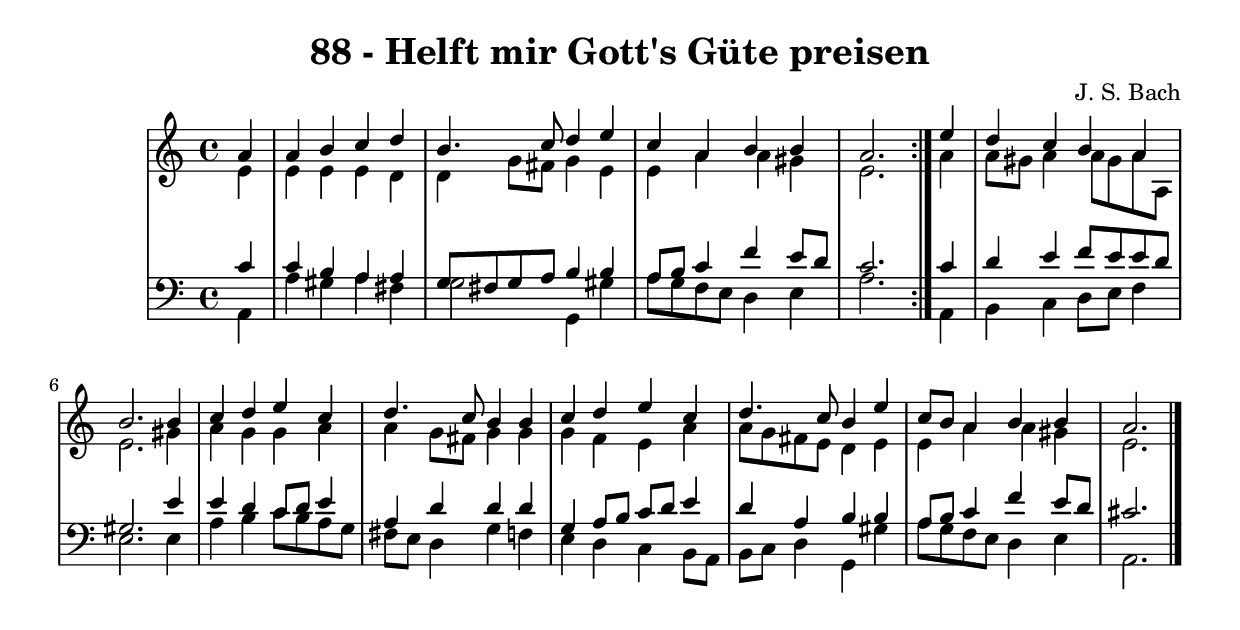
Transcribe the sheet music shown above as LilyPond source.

\version "2.10.33"

\header {
  title = "88 - Helft mir Gott's Güte preisen"
  composer = "J. S. Bach"
}


global = {
  \time 4/4
  \key a \minor
}


soprano = \relative c'' {
  \repeat volta 2 {
    \partial 4 a4 
    a4 b4 c4 d4 
    b4. c8 d4 e4 
    c4 a4 b4 b4 
    a2. } e'4 
  d4 c4 b4 a4   %5
  b2. b4 
  c4 d4 e4 c4 
  d4. c8 b4 b4 
  c4 d4 e4 c4 
  d4. c8 b4 e4   %10
  c8 b8 a4 b4 b4 
  a2. 
}

alto = \relative c' {
  \repeat volta 2 {
    \partial 4 e4 
    e4 e4 e4 d4 
    d4 g8 fis8 g4 e4 
    e4 a4 a4 gis4 
    e2. } a4
  a8 gis8 a4 a8 gis a8 a,8   %5
  e'2. gis4
  a4 g4 g4 a4
  a4 g8 fis8 g4 g4
  g4 f4 e4 a4
  a8 g8 fis8 e8 d4 e4  %10
  e4 a4 a4 gis4
  e2.
}

tenor = \relative c' {
  \repeat volta 2 {
    \partial 4 c4 
    c4 b4 a4 a4 
    g8 fis8 g8 a8 b4 b4 
    a8 b8 c4 f4 e8 d8 
    c2. } c4 
  d4 e4 f8 e8 e8 d8   %5
  gis,2. e'4 
  e4 d4 c8 d8 e4 
  a,4 d4 d4 d4 
  g,4 a8 b8 c8 d8 e4 
  d4 a4 b4 b4   %10
  a8 b8 c4 f4 e8 d8 
  cis2. 
}

baixo = \relative c {
  \repeat volta 2 {
    \partial 4 a4 
    a'4 gis4 a4 fis4 
    g2 g,4 gis'4 
    a8 g8 f8 e8 d4 e4 
    a2. } a,4 
  b4 c4 d8 e8 f4   %5
  e2. e4 
  a4 b4 c8 b8 a8 g8 
  fis8 e8 d4 g4 f4 
  e4 d4 c4 b8 a8 
  b8 c8 d4 g,4 gis'4   %10
  a8 g8 f8 e8 d4 e4 
  a,2. 
}

\score {
  <<
    \new StaffGroup <<
      \override StaffGroup.SystemStartBracket #'style = #'line 
      \new Staff {
        <<
          \global
          \new Voice = "soprano" { \voiceOne \soprano }
          \new Voice = "alto" { \voiceTwo \alto }
        >>
      }
      \new Staff {
        <<
          \global
          \clef "bass"
          \new Voice = "tenor" {\voiceOne \tenor }
          \new Voice = "baixo" { \voiceTwo \baixo \bar "|."}
        >>
      }
    >>
  >>
  \layout {}
  \midi {}
}